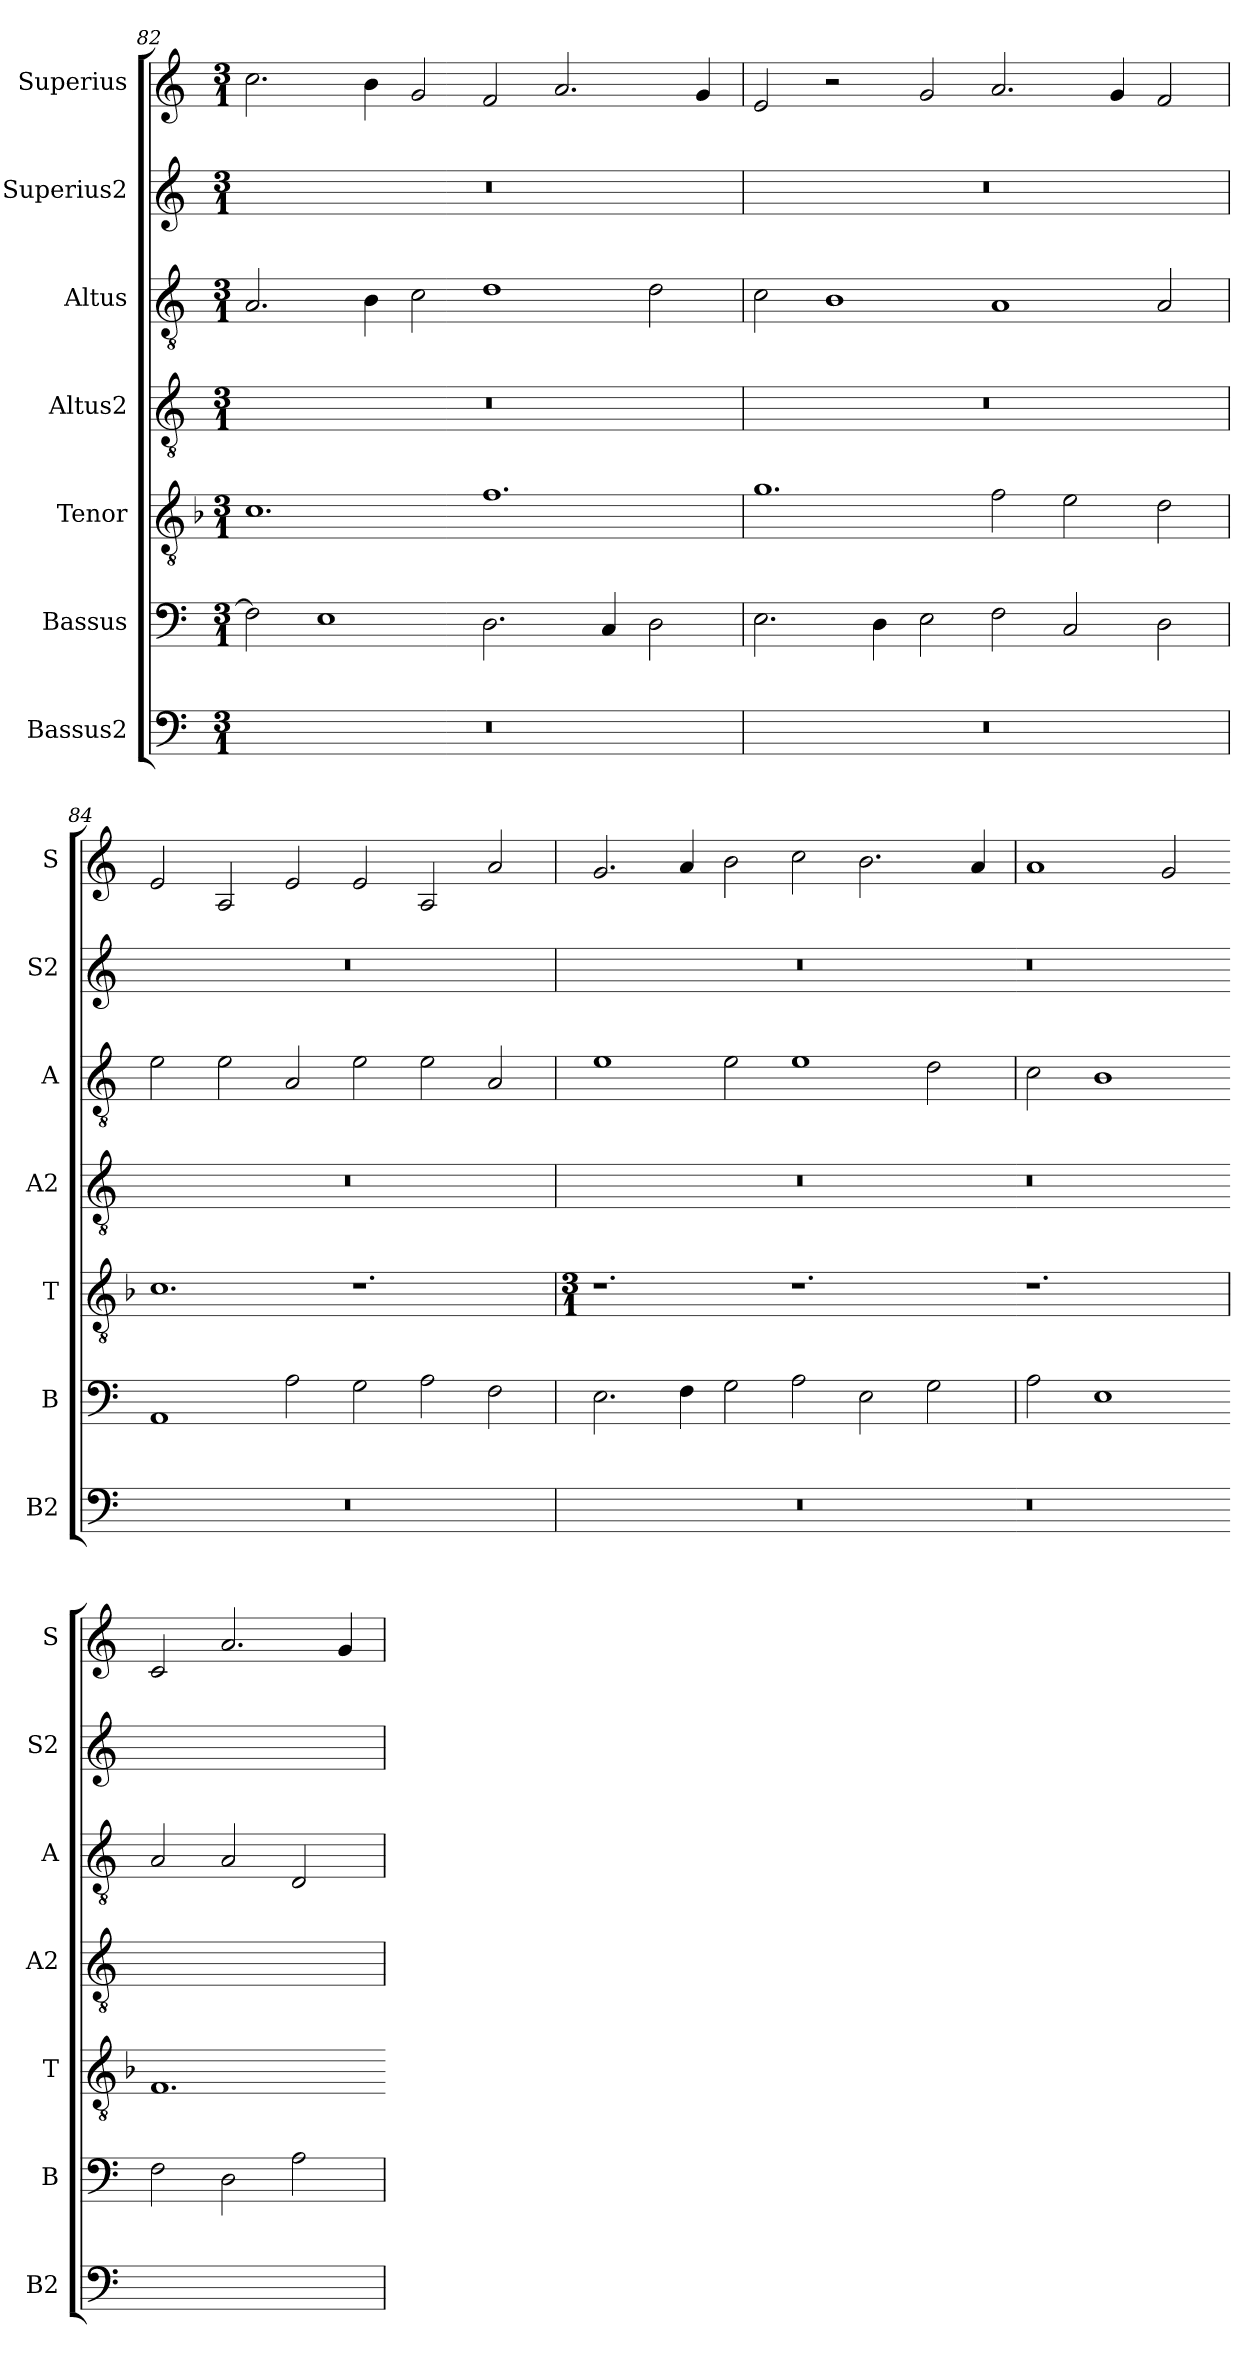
**kern	**kern	**kern	**kern	**kern	**kern	**kern
*part7	*part6	*part5	*part4	*part3	*part2	*part1
*staff7	*staff6	*staff5	*staff4	*staff3	*staff2	*staff1
*I"Bassus2	*I"Bassus	*I"Tenor	*I"Altus2	*I"Altus	*I"Superius2	*I"Superius
*I'B2	*I'B	*I'T	*I'A2	*I'A	*I'S2	*I'S
*clefF4	*clefF4	*clefGv2	*clefGv2	*clefGv2	*clefG2	*clefG2
*k[]	*k[]	*k[b-]	*k[]	*k[]	*k[]	*k[]
*M3/1	*M3/1	*M3/1	*M3/1	*M3/1	*M3/1	*M3/1
=82	=82	=82	=82	=82	=82	=82
0.r	2F\]	1.c	0.r	2.A/	0.r	2.cc\
.	1E	.	.	.	.	.
.	.	.	.	4B\	.	4b\
.	.	.	.	2c\	.	2g/
.	2.D\	1.f	.	1d	.	2f/
.	.	.	.	.	.	2.a/
.	4C/	.	.	.	.	.
.	2D\	.	.	2d\	.	.
.	.	.	.	.	.	4g/
=83	=83	=83	=83	=83	=83	=83
0.r	2.E\	1.g	0.r	2c\	0.r	2e/
.	.	.	.	1B	.	2r
.	4D\	.	.	.	.	.
.	2E\	.	.	.	.	2g/
.	2F\	2f\	.	1A	.	2.a/
.	2C/	2e\	.	.	.	.
.	.	.	.	.	.	4g/
.	2D\	2d\	.	2A/	.	2f/
=84	=84	=84	=84	=84	=84	=84
0.r	1AA	1.c	0.r	2e\	0.r	2e/
.	.	.	.	2e\	.	2A/
.	2A\	.	.	2A/	.	2e/
.	2G\	1.r	.	2e\	.	2e/
.	2A\	.	.	2e\	.	2A/
.	2F\	.	.	2A/	.	2a/
=85	=85	=85	=85	=85	=85	=85
*	*	*M3/1	*	*	*	*
0.r	2.E\	1.r	0.r	1e	0.r	2.g/
.	4F\	.	.	.	.	4a/
.	2G\	.	.	2e\	.	2b\
.	2A\	1.r	.	1e	.	2cc\
.	2E\	.	.	.	.	2.b\
.	2G\	.	.	2d\	.	.
.	.	.	.	.	.	4a/
=86	=86	=86-	=86	=86	=86	=86
!LO:N:vis=0.	!	!	!LO:N:vis=0.	!	!LO:N:vis=0.	!
1.r	2A\	1.r	1.r	2c\	1.r	1a
.	1E	.	.	1B	.	.
.	.	.	.	.	.	2g/
=-	=-	=	=-	=-	=-	=-
1.ryy	2F\	1.F	1.ryy	2A/	1.ryy	2c/
.	2D\	.	.	2A/	.	2.a/
.	2A\	.	.	2D/	.	.
.	.	.	.	.	.	4g/
=	=	=-	=	=	=	=
*-	*-	*-	*-	*-	*-	*-
